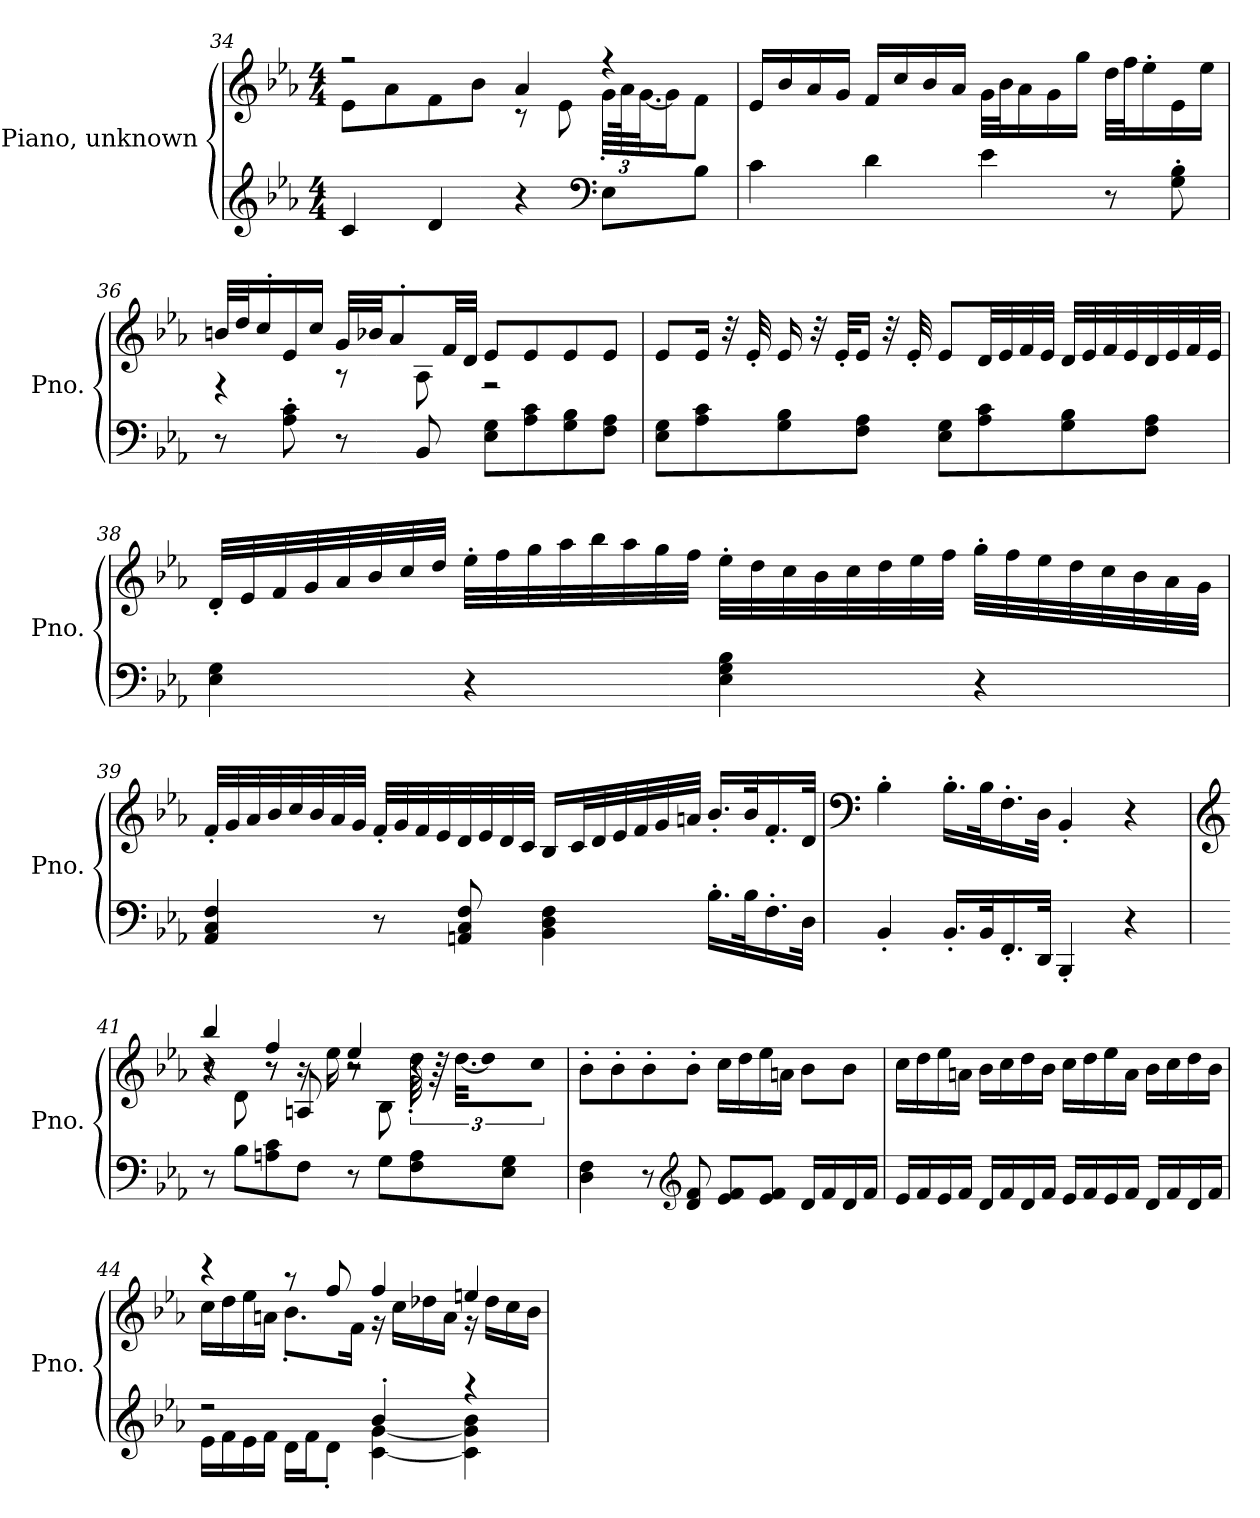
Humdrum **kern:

**kern	**kern
*part1	*part1
*staff2	*staff1
*I"Piano, unknown	*
*I'Pno.	*
*clefG2	*clefG2
*k[b-e-a-]	*k[b-e-a-]
*M4/4	*M4/4
=34	=34
*	*^
4c/	2r	8e-\L
.	.	8a-\
4d/	.	8f\
.	.	8b-\J
4r	4a-/	8r
.	.	8e-\
*clefF4	*	*
*	*	*Xbrackettup
8E-\L	4r	48g'\LLL
.	.	96a-\K
.	.	[48.g\J
.	.	16g\J]
8B-\J	.	8f\J
*	*v	*v
!!LO:LB:g=z
=35	=35
4c\	16e-/LL
.	16b-/
.	16a-/
.	16g/JJ
4d\	16f/LL
.	16cc/
.	16b-/
.	16a-/JJ
4e-\	32g\LLL
.	32b-\J
.	16a-\
.	16g\
.	16gg\JJ
8r	32dd\LLL
.	32ff\J
.	16ee-'\
8G\' 8B-\'	16e-\
.	16ee-\JJ
=36	=36
*	*^
8r	32bn/LLL	4r
.	32dd/J	.
.	16cc'/	.
8A-\' 8c\'	16e-/	.
.	16cc/JJ	.
8r	32g/LLL	8r
.	32b-X/JJ	.
.	8a-'/	.
8BB-/	.	8A-\
.	32f/LL	.
.	32d/JJJ	.
8E-\ 8G\L	8e-/L	2r
8A-\ 8c\	8e-/	.
8G\ 8B-\	8e-/	.
8F\ 8A-\J	8e-/J	.
*	*v	*v
!!LO:LB:g=z
=37	=37
8E-\ 8G\L	8e-/L
8A-\ 8c\	16e-/Jk
.	32r
.	32e-'/
8G\ 8B-\	16e-/
.	32r
.	32e-'/KLL
8F\ 8A-\J	16e-/JJ
.	32r
.	32e-'/
8E-\ 8G\L	8e-/L
8A-\ 8c\	32d/LL
.	32e-/
.	32f/
.	32e-/JJJ
8G\ 8B-\	32d/LLL
.	32e-/
.	32f/
.	32e-/
8F\ 8A-\J	32d/
.	32e-/
.	32f/
.	32e-/JJJ
!!LO:LB:g=z
=38	=38
4E-\ 4G\	32d'/LLL
.	32e-/
.	32f/
.	32g/
.	32a-/
.	32b-/
.	32cc/
.	32dd/JJJ
4r	32ee-'\LLL
.	32ff\
.	32gg\
.	32aa-\
.	32bb-\
.	32aa-\
.	32gg\
.	32ff\JJJ
4E-\ 4G\ 4B-\	32ee-'\LLL
.	32dd\
.	32cc\
.	32b-\
.	32cc\
.	32dd\
.	32ee-\
.	32ff\JJJ
4r	32gg'\LLL
.	32ff\
.	32ee-\
.	32dd\
.	32cc\
.	32b-\
.	32a-\
.	32g\JJJ
!!LO:LB:g=z
=39	=39
4AA-/ 4C/ 4F/	32f'/LLL
.	32g/
.	32a-/
.	32b-/
.	32cc/
.	32b-/
.	32a-/
.	32g/JJJ
8r	32f'/LLL
.	32g/
.	32f/
.	32e-/
8AAn/ 8C/ 8F/	32d/
.	32e-/
.	32d/
.	32c/JJJ
4BB-\ 4D\ 4F\	16B-/LL
.	32c/L
.	32d/
.	32e-/
.	32f/
.	32g/
.	32an/JJJ
16.B-'\LL	16.b-'/LL
32B-\K	32b-/K
16.F'\	16.f'/
32D\JJk	32d/JJk
=40	=40
*	*clefF4
4BB-'/	4B-'\
16.BB-'/LL	16.B-'\LL
32BB-/K	32B-\K
16.FF'/	16.F'\
32DD/JJk	32D\JJk
4BBB-'/	4BB-'/
4r	4r
!!LO:LB:g=z
=41	=41
*	*clefG2
*	*^
*	*	*^
8r	4bb-/	8r	4r
8B-\L	.	8d\	.
8An\ 8c\	4ff/	8r	8r
8F\J	.	16r	8An/
.	.	16ee-\	.
8r	4ee-/	8r	2r
8G\L	.	8B-\	.
*	*	*brackettup	*
8F\ 8A\	4r	48dd'\	.
.	.	96r	.
.	.	[48.dd\KLL	.
.	.	16dd\J]	.
8E-\ 8G\J	.	8cc\J	.
*	*v	*v	*v
=42	=42
4D\ 4F\	8b-'\L
.	8b-'\
8r	8b-'\
*clefG2	*
8d/ 8f/	8b-'\J
8e-/ 8f/L	16cc\LL
.	16dd\
8e-/ 8f/J	16ee-\
.	16an\JJ
16d/LL	8b-\L
16f/	.
16d/	8b-\J
16f/JJ	.
!!LO:PB:g=z
=43	=43
16e-/LL	16cc\LL
16f/	16dd\
16e-/	16ee-\
16f/JJ	16an\JJ
16d/LL	16b-\LL
16f/	16cc\
16d/	16dd\
16f/JJ	16b-\JJ
16e-/LL	16cc\LL
16f/	16dd\
16e-/	16ee-\
16f/JJ	16a\JJ
16d/LL	16b-\LL
16f/	16cc\
16d/	16dd\
16f/JJ	16b-\JJ
=44	=44
*^	*^
2r	16e-\LL	4r	16cc\LL
.	16f\	.	16dd\
.	16e-\	.	16ee-\
.	16f\JJ	.	16an\JJ
.	16d\LL	8r	8.b-'\L
.	16f\J	.	.
.	8d'\J	8ff/	.
.	.	.	16f\Jk
4b-'/	[4c\ [4g\	4ff/	16r
.	.	.	16cc\LL
.	.	.	16dd-X\
.	.	.	16a\JJ
4r	4c\] 4g\] 4b-\	4een/	16r
.	.	.	16dd-\LL
.	.	.	16cc\
.	.	.	16b-\JJ
*v	*v	*	*
*	*v	*v
=	=
*-	*-
